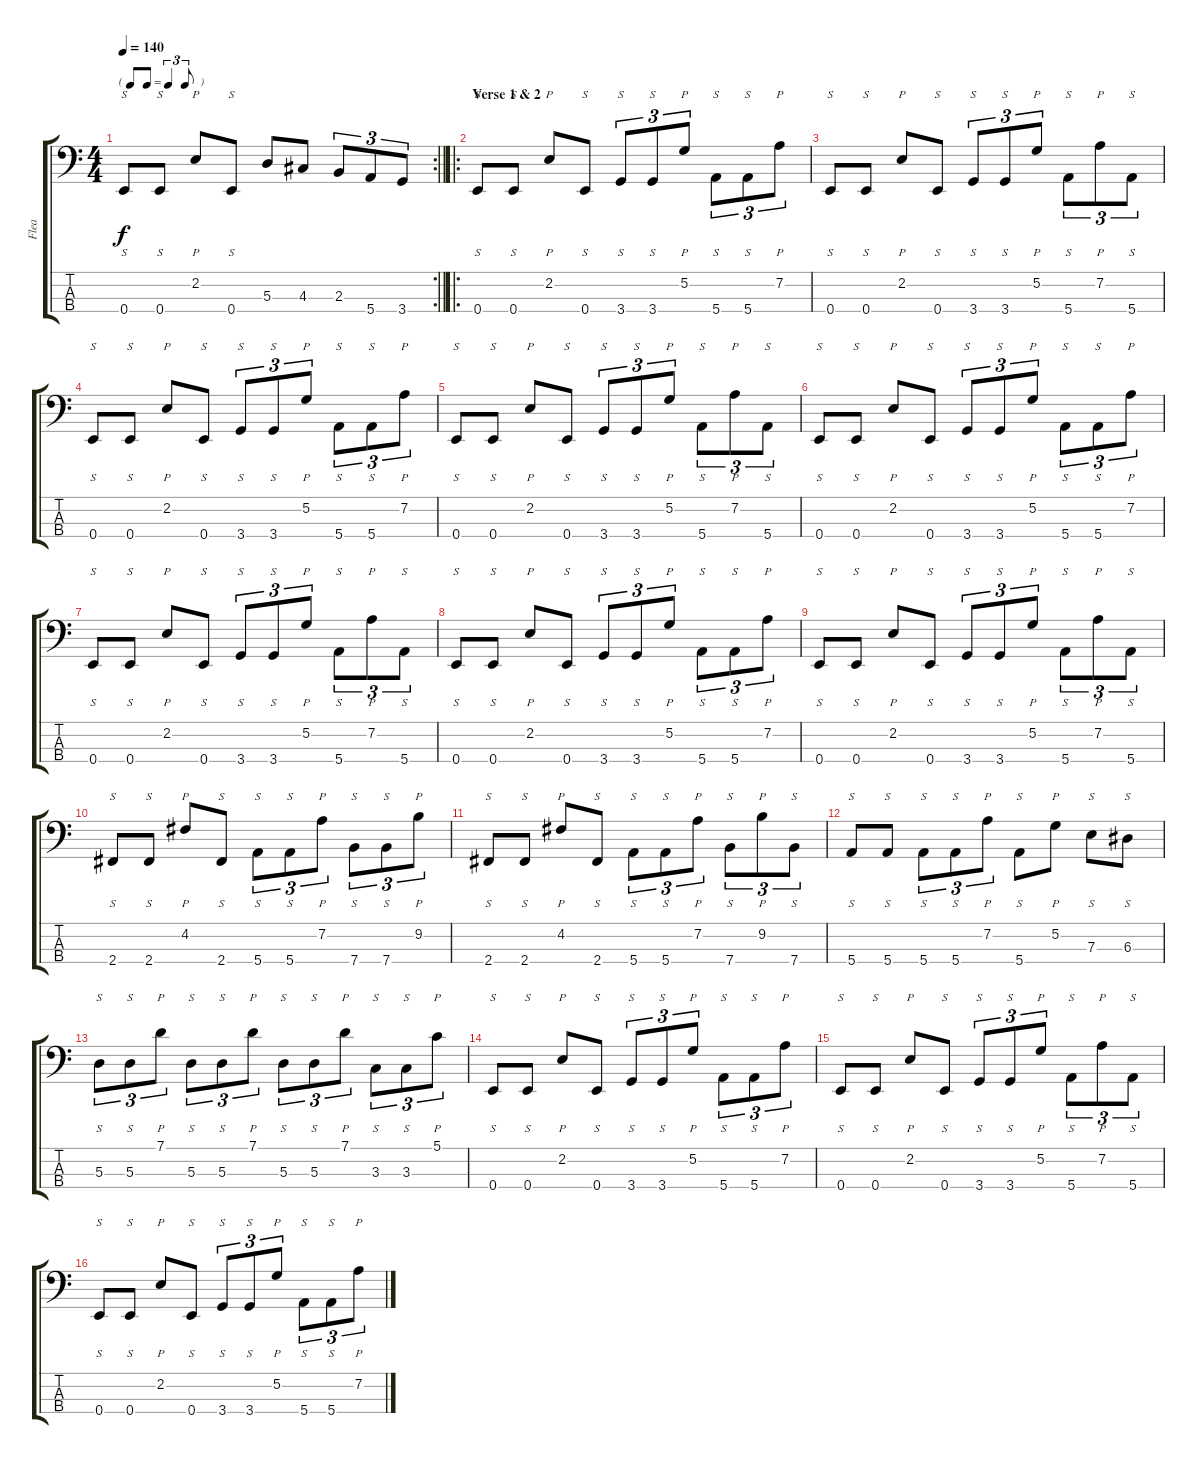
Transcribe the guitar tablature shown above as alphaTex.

\track ("Flea " "Flea ") {instrument electricbassfinger}
\staff {score tabs}
\tuning (G2 D2 A1 E1) {hide}
\rc 2
\ts (4 4)
\tf triplet8th
\tempo 140
\clef f4
\barLineRight lightlight
\ks c
0.4.8{s dy f} 0.4.8{s} 2.2.8{p} 0.4.8{s} 5.3.8{instrument electricbassfinger} 4.3.8 2.3.8{tu (3 2)} 5.4.8{tu (3 2)} 3.4.8{tu (3 2)} |
\ro
\section ("" "Verse 1 & 2")
0.4.8{s instrument slapbass1} 0.4.8{s} 2.2.8{p} 0.4.8{s} 3.4.8{s tu (3 2)} 3.4.8{s tu (3 2)} 5.2.8{p tu (3 2)} 5.4.8{s tu (3 2)} 5.4.8{s tu (3 2)} 7.2.8{p tu (3 2)} |
0.4.8{s} 0.4.8{s} 2.2.8{p} 0.4.8{s} 3.4.8{s tu (3 2)} 3.4.8{s tu (3 2)} 5.2.8{p tu (3 2)} 5.4.8{s tu (3 2)} 7.2.8{p tu (3 2)} 5.4.8{s tu (3 2)} |
0.4.8{s} 0.4.8{s} 2.2.8{p} 0.4.8{s} 3.4.8{s tu (3 2)} 3.4.8{s tu (3 2)} 5.2.8{p tu (3 2)} 5.4.8{s tu (3 2)} 5.4.8{s tu (3 2)} 7.2.8{p tu (3 2)} |
0.4.8{s} 0.4.8{s} 2.2.8{p} 0.4.8{s} 3.4.8{s tu (3 2)} 3.4.8{s tu (3 2)} 5.2.8{p tu (3 2)} 5.4.8{s tu (3 2)} 7.2.8{p tu (3 2)} 5.4.8{s tu (3 2)} |
0.4.8{s} 0.4.8{s} 2.2.8{p} 0.4.8{s} 3.4.8{s tu (3 2)} 3.4.8{s tu (3 2)} 5.2.8{p tu (3 2)} 5.4.8{s tu (3 2)} 5.4.8{s tu (3 2)} 7.2.8{p tu (3 2)} |
0.4.8{s} 0.4.8{s} 2.2.8{p} 0.4.8{s} 3.4.8{s tu (3 2)} 3.4.8{s tu (3 2)} 5.2.8{p tu (3 2)} 5.4.8{s tu (3 2)} 7.2.8{p tu (3 2)} 5.4.8{s tu (3 2)} |
0.4.8{s} 0.4.8{s} 2.2.8{p} 0.4.8{s} 3.4.8{s tu (3 2)} 3.4.8{s tu (3 2)} 5.2.8{p tu (3 2)} 5.4.8{s tu (3 2)} 5.4.8{s tu (3 2)} 7.2.8{p tu (3 2)} |
0.4.8{s} 0.4.8{s} 2.2.8{p} 0.4.8{s} 3.4.8{s tu (3 2)} 3.4.8{s tu (3 2)} 5.2.8{p tu (3 2)} 5.4.8{s tu (3 2)} 7.2.8{p tu (3 2)} 5.4.8{s tu (3 2)} |
2.4.8{s} 2.4.8{s} 4.2.8{p} 2.4.8{s} 5.4.8{s tu (3 2)} 5.4.8{s tu (3 2)} 7.2.8{p tu (3 2)} 7.4.8{s tu (3 2)} 7.4.8{s tu (3 2)} 9.2.8{p tu (3 2)} |
2.4.8{s} 2.4.8{s} 4.2.8{p} 2.4.8{s} 5.4.8{s tu (3 2)} 5.4.8{s tu (3 2)} 7.2.8{p tu (3 2)} 7.4.8{s tu (3 2)} 9.2.8{p tu (3 2)} 7.4.8{s tu (3 2)} |
5.4.8{s} 5.4.8{s} 5.4.8{s tu (3 2)} 5.4.8{s tu (3 2)} 7.2.8{p tu (3 2)} 5.4.8{s} 5.2.8{p} 7.3.8{s} 6.3.8{s} |
5.3.8{s tu (3 2)} 5.3.8{s tu (3 2)} 7.1.8{p tu (3 2)} 5.3.8{s tu (3 2)} 5.3.8{s tu (3 2)} 7.1.8{p tu (3 2)} 5.3.8{s tu (3 2)} 5.3.8{s tu (3 2)} 7.1.8{p tu (3 2)} 3.3.8{s tu (3 2)} 3.3.8{s tu (3 2)} 5.1.8{p tu (3 2)} |
0.4.8{s} 0.4.8{s} 2.2.8{p} 0.4.8{s} 3.4.8{s tu (3 2)} 3.4.8{s tu (3 2)} 5.2.8{p tu (3 2)} 5.4.8{s tu (3 2)} 5.4.8{s tu (3 2)} 7.2.8{p tu (3 2)} |
0.4.8{s} 0.4.8{s} 2.2.8{p} 0.4.8{s} 3.4.8{s tu (3 2)} 3.4.8{s tu (3 2)} 5.2.8{p tu (3 2)} 5.4.8{s tu (3 2)} 7.2.8{p tu (3 2)} 5.4.8{s tu (3 2)} |
0.4.8{s} 0.4.8{s} 2.2.8{p} 0.4.8{s} 3.4.8{s tu (3 2)} 3.4.8{s tu (3 2)} 5.2.8{p tu (3 2)} 5.4.8{s tu (3 2)} 5.4.8{s tu (3 2)} 7.2.8{p tu (3 2)}
